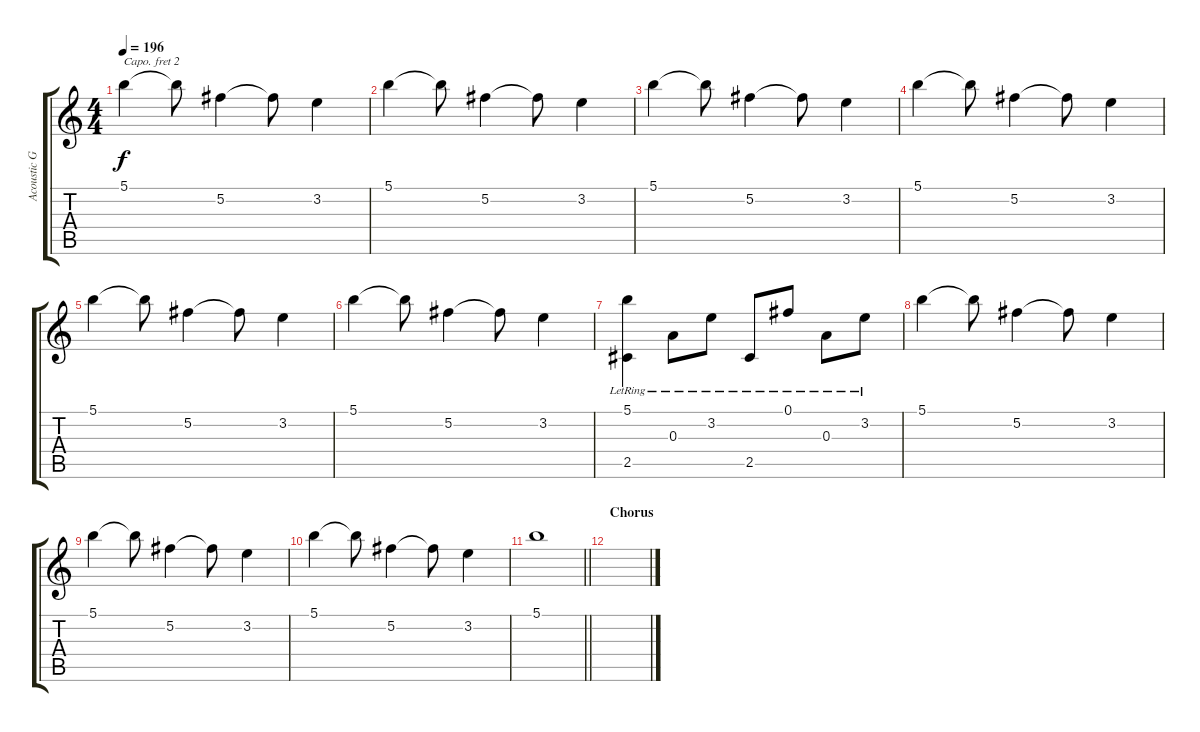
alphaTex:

\track ("Acoustic Guitar  2" "Acoustic G") {instrument acousticguitarsteel}
\staff {score tabs}
\capo 2
\tuning (E4 B3 G3 D3 A2 E2) {hide}
\ts (4 4)
\tempo 196
\clef g2
\ks c
5.1.4{dy f} 5.1{t}.8 5.2.4 5.2{t}.8 3.2.4 |
5.1.4 5.1{t}.8 5.2.4 5.2{t}.8 3.2.4 |
5.1.4 5.1{t}.8 5.2.4 5.2{t}.8 3.2.4 |
5.1.4 5.1{t}.8 5.2.4 5.2{t}.8 3.2.4 |
5.1.4 5.1{t}.8 5.2.4 5.2{t}.8 3.2.4 |
5.1.4 5.1{t}.8 5.2.4 5.2{t}.8 3.2.4 |
(5.1{lr} 2.5{lr}).4 0.3{lr}.8 3.2{lr}.8 2.5{lr}.8 0.1{lr}.8 0.3{lr}.8 3.2{lr}.8 |
5.1.4 5.1{t}.8 5.2.4 5.2{t}.8 3.2.4 |
5.1.4 5.1{t}.8 5.2.4 5.2{t}.8 3.2.4 |
5.1.4 5.1{t}.8 5.2.4 5.2{t}.8 3.2.4 |
\barLineRight lightlight
5.1.1 |
\section ("" "Chorus")
